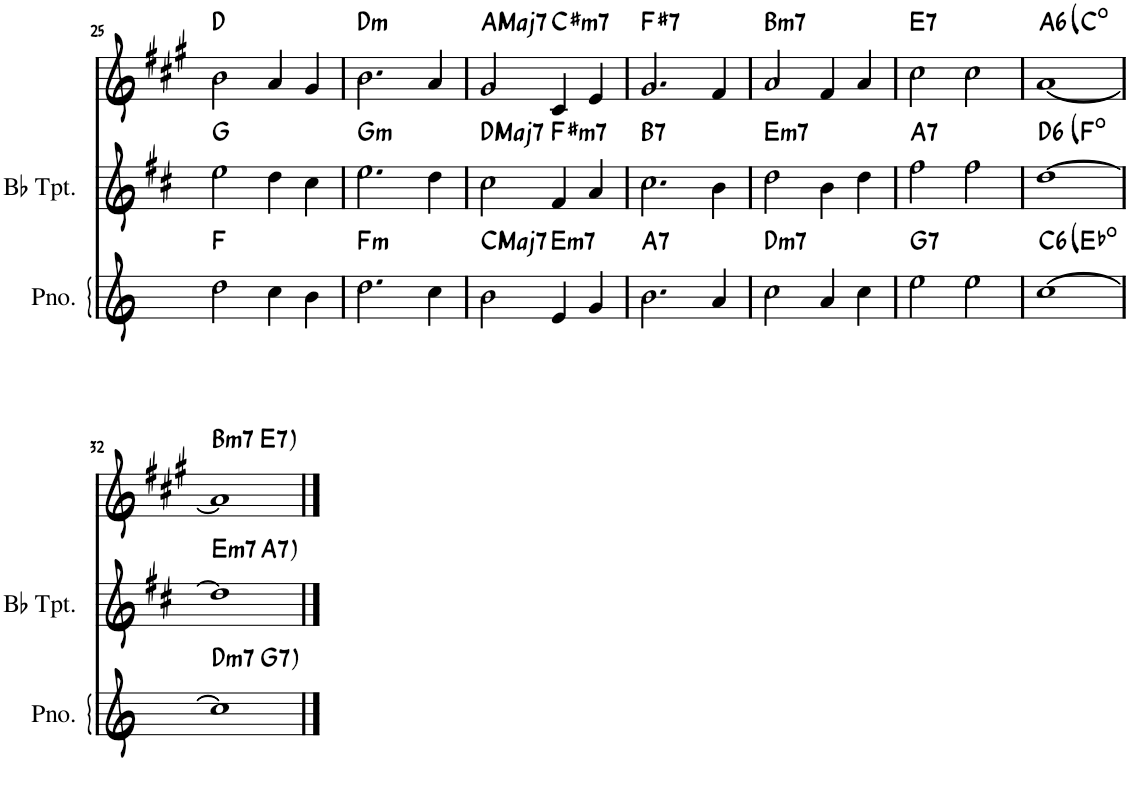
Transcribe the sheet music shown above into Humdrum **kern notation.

**kern	**harte	**kern	**harte	**kern	**harte
*part3	*part3	*part2	*part2	*part1	*part1
*staff3	*	*staff2	*	*staff1	*
*I"Piano	*	*I"Bb Trumpet	*	*I"Alto Sax	*
*I'Pno.	*	*I'Bb Tpt.	*	*I'Sax	*
!!LO:PB:g=z
*clefG2	*	*clefG2	*	*clefG2	*
*	*	*Trd1c2	*	*Trd5c9	*
*k[]	*	*k[f#c#]	*	*k[f#c#g#]	*
*M4/4	*	*M4/4	*	*M4/4	*
=25	=25	=25	=25	=25	=25
2dd\	F:maj	2ee\	G:maj	2b\	D:maj
4cc\	.	4dd\	.	4a/	.
4b\	.	4cc#\	.	4g#/	.
=26	=26	=26	=26	=26	=26
!	!LO:H:kt=m	!	!LO:H:kt=m	!	!LO:H:kt=m
2.dd\	F:min	2.ee\	G:min	2.b\	D:min
4cc\	.	4dd\	.	4a/	.
=27	=27	=27	=27	=27	=27
!	!LO:H:kt=Maj7	!	!LO:H:kt=Maj7	!	!LO:H:kt=Maj7
2b\	C:maj7	2cc#\	D:maj7	2g#/	A:maj7
!	!LO:H:kt=m7	!	!LO:H:kt=m7	!	!LO:H:kt=m7
4e/	E:min7	4f#/	F#:min7	4c#/	C#:min7
4g/	.	4a/	.	4e/	.
=28	=28	=28	=28	=28	=28
!	!LO:H:kt=7	!	!LO:H:kt=7	!	!LO:H:kt=7
2.b\	A:7	2.cc#\	B:7	2.g#/	F#:7
4a/	.	4b\	.	4f#/	.
=29	=29	=29	=29	=29	=29
!	!LO:H:kt=m7	!	!LO:H:kt=m7	!	!LO:H:kt=m7
2cc\	D:min7	2dd\	E:min7	2a/	B:min7
4a/	.	4b\	.	4f#/	.
4cc\	.	4dd\	.	4a/	.
=30	=30	=30	=30	=30	=30
!	!LO:H:kt=7	!	!LO:H:kt=7	!	!LO:H:kt=7
2ee\	G:7	2ff#\	A:7	2cc#\	E:7
2ee\	.	2ff#\	.	2cc#\	.
=31	=31	=31	=31	=31	=31
!	!LO:H:kt=6	!	!LO:H:kt=6	!	!LO:H:kt=6
*^	*	*^	*	*^	*
[1cc	2ryy	C:maj6	[1dd	2ryy	D:maj6	[1a	2ryy	A:maj6
.	2ryy	Eb:dim	.	2ryy	F:dim	.	2ryy	C:dim
!!LO:LB:g=z	!!
=32	=32	=32	=32	=32	=32	=32	=32	=32
!	!	!LO:H:kt=m7	!	!	!LO:H:kt=m7	!	!	!LO:H:kt=m7
1cc]	2ryy	D:min7	1dd]	2ryy	E:min7	1a]	2ryy	B:min7
!	!	!LO:H:kt=7	!	!	!LO:H:kt=7	!	!	!LO:H:kt=7
.	2ryy	G:7	.	2ryy	A:7	.	2ryy	E:7
*v	*v	*	*	*	*	*v	*v	*
*	*	*v	*v	*	*	*
==	==	==	==	==	==
*-	*-	*-	*-	*-	*-
